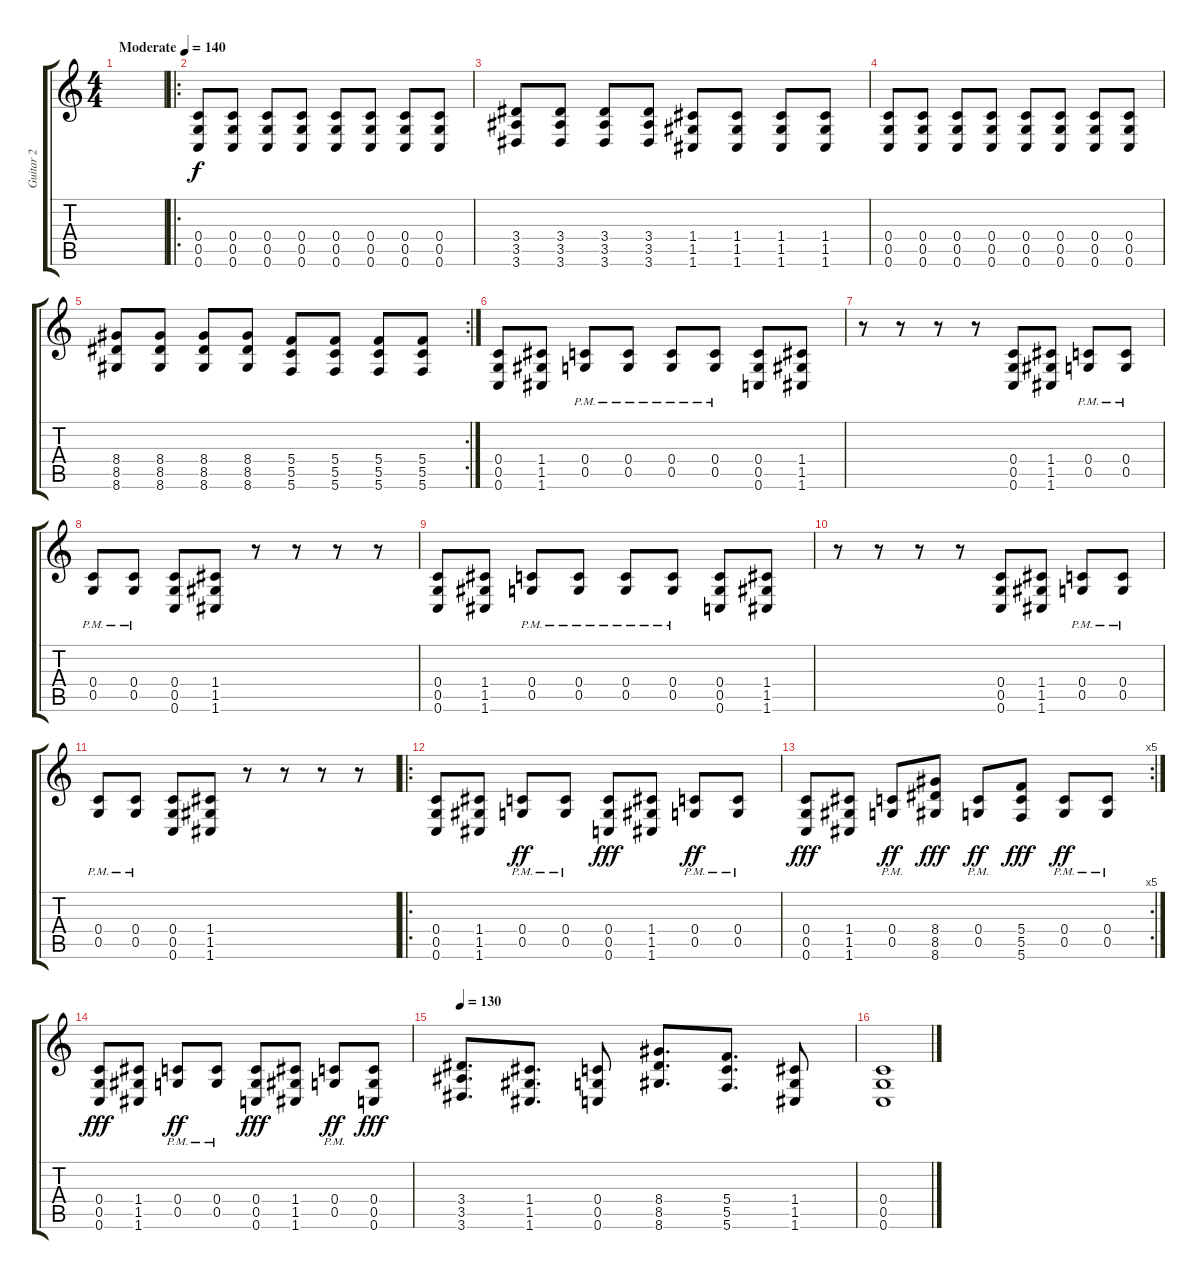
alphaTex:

\track ("Guitar 2" "Guitar 2") {instrument overdrivenguitar}
\staff {score tabs}
\tuning (D4 A3 F3 C3 G2 C2) {hide}
\ts (4 4)
\tempo (140 "Moderate")
\clef g2
\ks c
|
\ro
(0.4 0.5 0.6).8 (0.4 0.5 0.6).8 (0.4 0.5 0.6).8 (0.4 0.5 0.6).8 (0.4 0.5 0.6).8 (0.4 0.5 0.6).8 (0.4 0.5 0.6).8 (0.4 0.5 0.6).8 |
(3.4 3.5 3.6).8 (3.4 3.5 3.6).8 (3.4 3.5 3.6).8 (3.4 3.5 3.6).8 (1.4 1.5 1.6).8 (1.4 1.5 1.6).8 (1.4 1.5 1.6).8 (1.4 1.5 1.6).8 |
(0.4 0.5 0.6).8 (0.4 0.5 0.6).8 (0.4 0.5 0.6).8 (0.4 0.5 0.6).8 (0.4 0.5 0.6).8 (0.4 0.5 0.6).8 (0.4 0.5 0.6).8 (0.4 0.5 0.6).8 |
\rc 2
(8.4 8.5 8.6).8 (8.4 8.5 8.6).8 (8.4 8.5 8.6).8 (8.4 8.5 8.6).8 (5.4 5.5 5.6).8 (5.4 5.5 5.6).8 (5.4 5.5 5.6).8 (5.4 5.5 5.6).8 |
(0.4 0.5 0.6).8 (1.4 1.5 1.6).8 (0.4{pm} 0.5{pm}).8 (0.4{pm} 0.5{pm}).8 (0.4{pm} 0.5{pm}).8 (0.4{pm} 0.5{pm}).8 (0.4 0.5 0.6).8 (1.4 1.5 1.6).8 |
r.8 r.8 r.8 r.8 (0.4 0.5 0.6).8 (1.4 1.5 1.6).8 (0.4{pm} 0.5{pm}).8 (0.4{pm} 0.5{pm}).8 |
(0.4{pm} 0.5{pm}).8 (0.4{pm} 0.5{pm}).8 (0.4 0.5 0.6).8 (1.4 1.5 1.6).8 r.8 r.8 r.8 r.8 |
(0.4 0.5 0.6).8 (1.4 1.5 1.6).8 (0.4{pm} 0.5{pm}).8 (0.4{pm} 0.5{pm}).8 (0.4{pm} 0.5{pm}).8 (0.4{pm} 0.5{pm}).8 (0.4 0.5 0.6).8 (1.4 1.5 1.6).8 |
r.8 r.8 r.8 r.8 (0.4 0.5 0.6).8 (1.4 1.5 1.6).8 (0.4{pm} 0.5{pm}).8 (0.4{pm} 0.5{pm}).8 |
(0.4{pm} 0.5{pm}).8 (0.4{pm} 0.5{pm}).8 (0.4 0.5 0.6).8 (1.4 1.5 1.6).8 r.8 r.8 r.8 r.8 |
\ro
(0.4 0.5 0.6).8 (1.4 1.5 1.6).8 (0.4{pm} 0.5{pm}).8{dy ff} (0.4{pm} 0.5{pm}).8 (0.4 0.5 0.6).8{dy fff} (1.4 1.5 1.6).8 (0.4{pm} 0.5{pm}).8{dy ff} (0.4{pm} 0.5{pm}).8 |
\rc 5
(0.4 0.5 0.6).8{dy fff} (1.4 1.5 1.6).8 (0.4{pm} 0.5{pm}).8{dy ff} (8.4 8.5 8.6).8{dy fff} (0.4{pm} 0.5{pm}).8{dy ff} (5.4 5.5 5.6).8{dy fff} (0.4{pm} 0.5{pm}).8{dy ff} (0.4{pm} 0.5{pm}).8 |
(0.4 0.5 0.6).8{dy fff} (1.4 1.5 1.6).8 (0.4{pm} 0.5{pm}).8{dy ff} (0.4{pm} 0.5{pm}).8 (0.4 0.5 0.6).8{dy fff} (1.4 1.5 1.6).8 (0.4{pm} 0.5{pm}).8{dy ff} (0.4 0.5 0.6).8{dy fff} |
\tempo 130
(3.4 3.5 3.6).8{d} (1.4 1.5 1.6).8{d} (0.4 0.5 0.6).8 (8.4 8.5 8.6).8{d} (5.4 5.5 5.6).8{d} (1.4 1.5 1.6).8 |
(0.4 0.5 0.6).1
